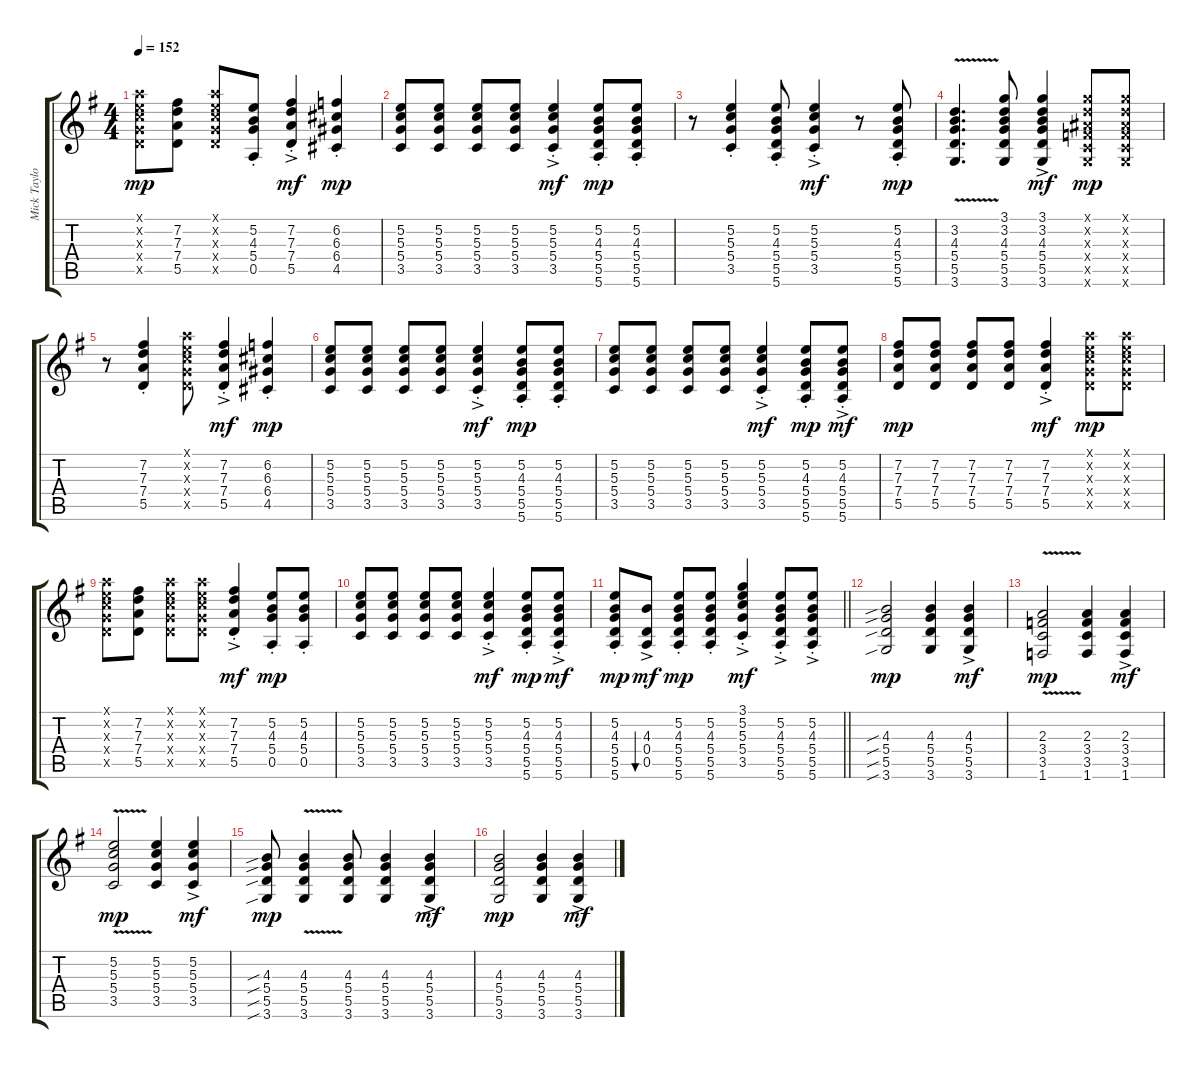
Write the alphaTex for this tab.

\track ("Mick Taylor" "Mick Taylo") {instrument electricguitarjazz}
\staff {score tabs}
\tuning (E4 B3 G3 D3 A2 E2) {hide}
\ts (4 4)
\tempo 152
\clef g2
\ks g
(5.1{x} 5.2{x} 5.3{x} 5.4{x} 5.5{x}).8{dy mp} (7.2 7.3 7.4 5.5).8 (5.1{x} 5.2{x} 5.3{x} 5.4{x} 5.5{x}).8 (5.2{st} 4.3{st} 5.4{st} 0.5{st}).8 (7.2{ac st} 7.3{ac st} 7.4{ac st} 5.5{ac st}).4{dy mf} (6.2{st} 6.3{st} 6.4{st} 4.5{st}).4{dy mp} |
(5.2 5.3 5.4 3.5).8 (5.2 5.3 5.4 3.5).8 (5.2 5.3 5.4 3.5).8 (5.2 5.3 5.4 3.5).8 (5.2{ac st} 5.3{ac st} 5.4{ac st} 3.5{ac st}).4{dy mf} (5.2{st} 4.3{st} 5.4{st} 5.5{st} 5.6{st}).8{dy mp} (5.2{st} 4.3{st} 5.4{st} 5.5{st} 5.6{st}).8 |
r.8 (5.2{st} 5.3{st} 5.4{st} 3.5{st}).4 (5.2{st} 4.3{st} 5.4{st} 5.5{st} 5.6{st}).8 (5.2{ac st} 5.3{ac st} 5.4{ac st} 3.5{ac st}).4{dy mf} r.8 (5.2{st} 4.3{st} 5.4{st} 5.5{st} 5.6{st}).8{dy mp} |
(3.2{v} 4.3{v} 5.4{v} 5.5{v} 3.6{v}).4{d} (3.1 3.2 4.3 5.4 5.5 3.6).8 (3.1{ac} 3.2{ac} 4.3{ac} 5.4{ac} 5.5{ac} 3.6{ac}).4{dy mf} (3.1{x} 3.2{x} 3.3{x} 3.4{x} 3.5{x} 3.6{x}).8{dy mp} (3.1{x} 3.2{x} 3.3{x} 3.4{x} 3.5{x} 3.6{x}).8 |
r.8 (7.2{st} 7.3{st} 7.4{st} 5.5{st}).4 (5.1{x} 5.2{x} 5.3{x} 5.4{x} 5.5{x}).8 (7.2{ac st} 7.3{ac st} 7.4{ac st} 5.5{ac st}).4{dy mf} (6.2{st} 6.3{st} 6.4{st} 4.5{st}).4{dy mp} |
(5.2 5.3 5.4 3.5).8 (5.2 5.3 5.4 3.5).8 (5.2 5.3 5.4 3.5).8 (5.2 5.3 5.4 3.5).8 (5.2{ac st} 5.3{ac st} 5.4{ac st} 3.5{ac st}).4{dy mf} (5.2{st} 4.3{st} 5.4{st} 5.5{st} 5.6{st}).8{dy mp} (5.2{st} 4.3{st} 5.4{st} 5.5{st} 5.6{st}).8 |
(5.2 5.3 5.4 3.5).8 (5.2 5.3 5.4 3.5).8 (5.2 5.3 5.4 3.5).8 (5.2 5.3 5.4 3.5).8 (5.2{ac st} 5.3{ac st} 5.4{ac st} 3.5{ac st}).4{dy mf} (5.2{st} 4.3{st} 5.4{st} 5.5{st} 5.6{st}).8{dy mp} (5.2{ac st} 4.3{ac st} 5.4{ac st} 5.5{ac st} 5.6{ac st}).8{dy mf} |
(7.2 7.3 7.4 5.5).8{dy mp} (7.2 7.3 7.4 5.5).8 (7.2 7.3 7.4 5.5).8 (7.2 7.3 7.4 5.5).8 (7.2{ac st} 7.3{ac st} 7.4{ac st} 5.5{ac st}).4{dy mf} (5.1{x} 5.2{x} 5.3{x} 5.4{x} 5.5{x}).8{dy mp} (5.1{x} 5.2{x} 5.3{x} 5.4{x} 5.5{x}).8 |
(5.1{x} 5.2{x} 5.3{x} 5.4{x} 5.5{x}).8 (7.2 7.3 7.4 5.5).8 (5.1{x} 5.2{x} 5.3{x} 5.4{x} 5.5{x}).8 (5.1{x} 5.2{x} 5.3{x} 5.4{x} 5.5{x}).8 (7.2{ac st} 7.3{ac st} 7.4{ac st} 5.5{ac st}).4{dy mf} (5.2{st} 4.3{st} 5.4{st} 0.5{st}).8{dy mp} (5.2{st} 4.3{st} 5.4{st} 0.5{st}).8 |
(5.2 5.3 5.4 3.5).8 (5.2 5.3 5.4 3.5).8 (5.2 5.3 5.4 3.5).8 (5.2 5.3 5.4 3.5).8 (5.2{ac st} 5.3{ac st} 5.4{ac st} 3.5{ac st}).4{dy mf} (5.2{st} 4.3{st} 5.4{st} 5.5{st} 5.6{st}).8{dy mp} (5.2{ac st} 4.3{ac st} 5.4{ac st} 5.5{ac st} 5.6{ac st}).8{dy mf} |
\barLineRight lightlight
(5.2{st} 4.3{st} 5.4{st} 5.5{st} 5.6{st}).8{dy mp} (4.3{ac} 0.4{ac} 0.5{ac}).8{bu 30 dy mf} (5.2{st} 4.3{st} 5.4{st} 5.5{st} 5.6{st}).8{dy mp} (5.2{st} 4.3{st} 5.4{st} 5.5{st} 5.6{st}).8 (3.1{ac st} 5.2{ac st} 5.3{ac st} 5.4{ac st} 3.5{ac st}).4{dy mf} (5.2{ac st} 4.3{ac st} 5.4{ac st} 5.5{ac st} 5.6{ac st}).8 (5.2{ac st} 4.3{ac st} 5.4{ac st} 5.5{ac st} 5.6{ac st}).8 |
(4.3{sib} 5.4{sib} 5.5{sib} 3.6{sib}).2{dy mp} (4.3 5.4 5.5 3.6).4 (4.3{ac} 5.4{ac} 5.5{ac} 3.6{ac}).4{dy mf} |
(2.3{v} 3.4{v} 3.5{v} 1.6{v}).2{dy mp} (2.3 3.4 3.5 1.6).4 (2.3{ac} 3.4{ac} 3.5{ac} 1.6{ac}).4{dy mf} |
(5.2{v} 5.3{v} 5.4{v} 3.5{v}).2{dy mp} (5.2 5.3 5.4 3.5).4 (5.2{ac} 5.3{ac} 5.4{ac} 3.5{ac}).4{dy mf} |
(4.3{sib} 5.4{sib} 5.5{sib} 3.6{sib}).8{dy mp} (4.3{v} 5.4{v} 5.5{v} 3.6{v}).4 (4.3 5.4 5.5 3.6).8 (4.3 5.4 5.5 3.6).4 (4.3{ac} 5.4{ac} 5.5{ac} 3.6{ac}).4{dy mf} |
(4.3 5.4 5.5 3.6).2{dy mp} (4.3 5.4 5.5 3.6).4 (4.3{ac} 5.4{ac} 5.5{ac} 3.6{ac}).4{dy mf}
